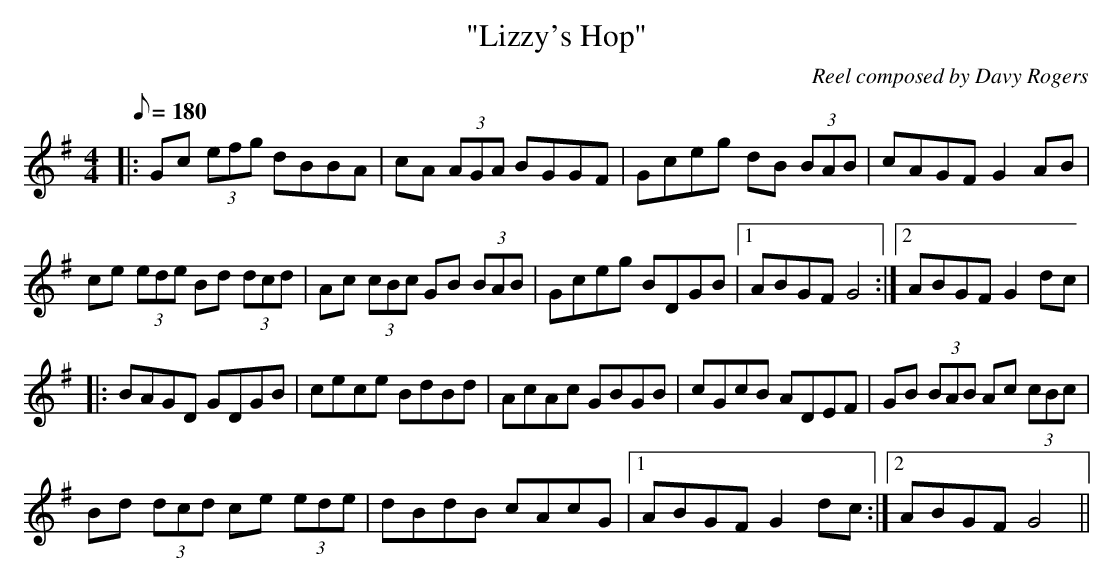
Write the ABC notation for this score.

X:1
T:"Lizzy's Hop"
C:Reel composed by Davy Rogers
L:1/8
Q:180
K:G
M:4/4
|: Gc (3efg dBBA | cA (3AGA BGGF | Gceg dB (3BAB | cAGF G2 AB |
ce (3ede Bd (3dcd | Ac (3cBc GB (3BAB | Gceg BDGB |1 ABGF G4 :|2 ABGF G2 dc |
|: BAGD GDGB | cece BdBd | AcAc GBGB | cGcB ADEF | GB (3BAB Ac (3cBc |
Bd (3dcd ce (3ede | dBdB cAcG |1 ABGF G2 dc :|2 ABGF G4 ||
